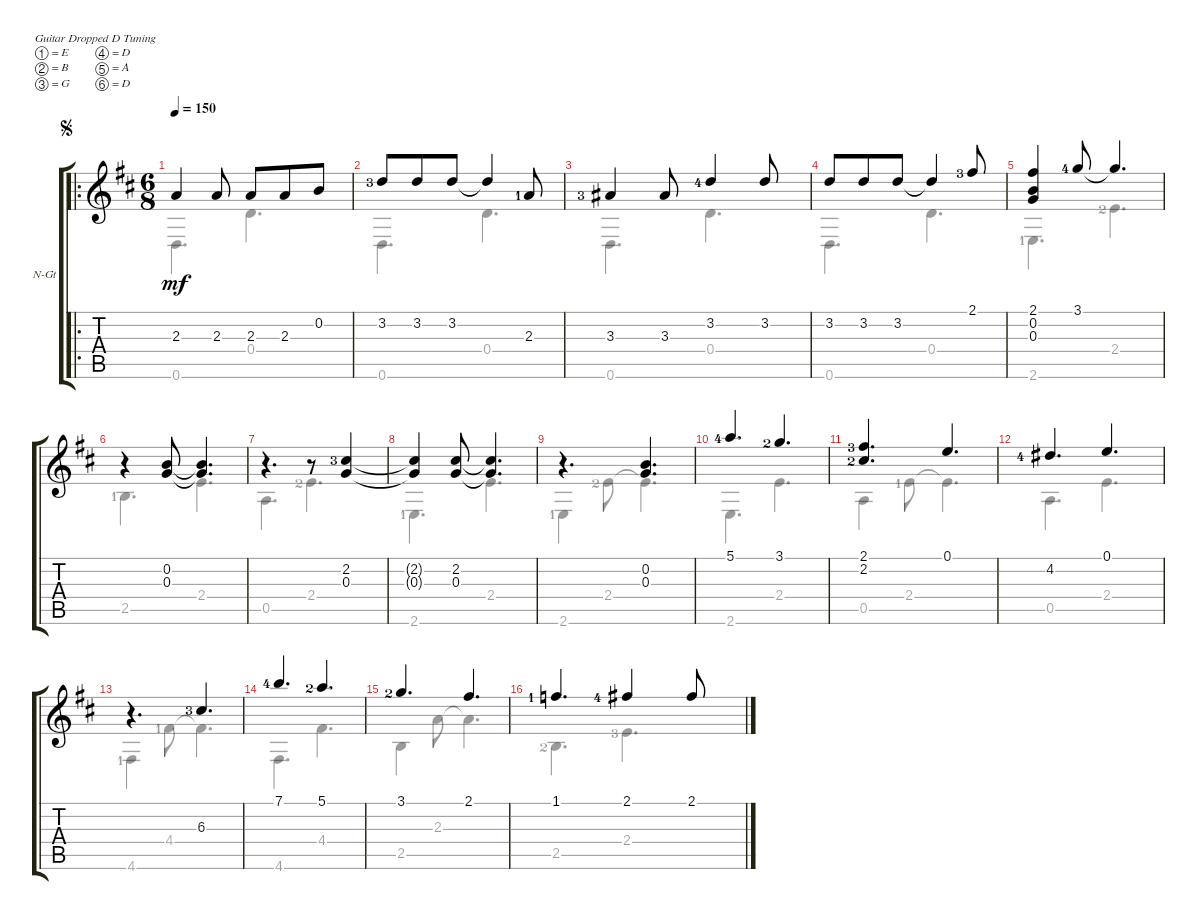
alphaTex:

\defaultSystemsLayout 4
\bracketExtendMode groupsimilarinstruments
\firstSystemTrackNameOrientation horizontal
\otherSystemsTrackNameOrientation horizontal
\track ("Nylon Guitar" "N-Gt") {instrument acousticguitarnylon}
\staff {score tabs}
\tuning (E4 B3 G3 D3 A2 D2)
\voice
\ro
\ts (6 8)
\jump segno
\tempo 150
\clef g2
\ks d
2.3.4{dy mf} 2.3.8 2.3.8 2.3.8 0.2.8 |
\scale
0.188841 3.2{lf 4}.8 3.2.8 3.2.8 3.2{t}.4 2.3{lf 2}.8 |
\scale
0.180258 3.3{lf 4}.4 3.3.8 3.2{lf 5}.4 3.2.8 |
\scale
0.159643 3.2.8 3.2.8 3.2.8 3.2{t}.4 2.1{lf 4}.8 |
\scale
0.168813 (2.1 0.2 0.3).4 3.1{lf 5}.8 3.1{t}.4{d} |
\scale
0.166813 r.4 (0.2 0.3).8 (0.2{t} 0.3{t}).4{d} |
\scale
0.136912 r.4{d} r.8 (2.2{lf 4} 0.3).4 |
\scale
0.263473 (2.2{t} 0.3{t}).4 (2.2 0.3).8 (2.2{t} 0.3{t}).4{d} |
\scale
0.143713 r.4{d} (0.2 0.3).4{d} |
\scale
0.107784 5.1{lf 5}.4{d} 3.1{lf 3}.4{d} |
\scale
0.197605 (2.1{lf 4} 2.2{lf 3}).4{d} 0.1.4{d} |
\scale
0.142677 4.2{lf 5}.4{d} 0.1.4{d} |
\scale
0.145773 r.4{d} 6.3{lf 4}.4{d} |
\scale
0.18429 7.1{lf 5}.4{d} 5.1{lf 3}.4{d} |
\scale
0.135952 3.1{lf 3}.4{d} 2.1.4{d} |
\scale
0.173863 1.1{lf 2}.4{d} 2.1{lf 5}.4 2.1.8
\voice
\clef g2
\ottava regular
\simile none
\ks d
0.6.4{d dy mf} 0.4.4{d} |
\scale
0.188841 0.6.4{d} 0.4.4{d} |
\scale
0.180258 0.6.4{d} 0.4.4{d} |
\scale
0.159643 0.6.4{d} 0.4.4{d} |
\scale
0.168813 2.6{lf 2}.4{d} 2.4{lf 3}.4{d} |
\scale
0.166813 2.5{lf 2}.4{d} 2.4.4{d} |
\scale
0.136912 0.5.4{d} 2.4{lf 3}.4{d} |
\scale
0.263473 2.6{lf 2}.4{d} 2.4.4{d} |
\scale
0.143713 2.6{lf 2}.4 2.4{lf 3}.8 2.4{t}.4{d} |
\scale
0.107784 2.6.4{d} 2.4.4{d} |
\scale
0.197605 0.5.4 2.4{lf 2}.8 2.4{t}.4{d} |
\scale
0.142677 0.5.4{d} 2.4.4{d} |
\scale
0.145773 4.6{lf 2}.4 4.4{lf 2}.8 4.4{t}.4{d} |
\scale
0.18429 4.6.4{d} 4.4.4{d} |
\scale
0.135952 2.5.4 2.3.8 2.3{t}.4{d} |
\scale
0.173863 2.5{lf 3}.4{d} 2.4{lf 4}.4{d}
